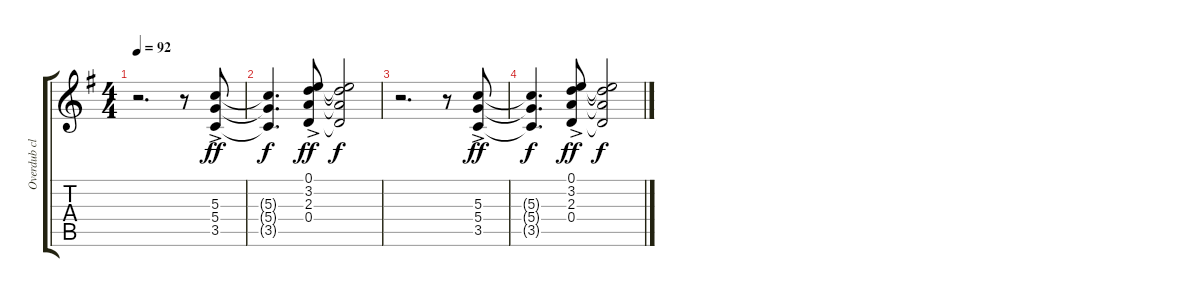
\track ("Overdub clean" "Overdub cl") {instrument electricguitarclean}
\staff {score tabs}
\tuning (E4 B3 G3 D3 A2 E2) {hide}
\ts (4 4)
\tempo 92
\clef g2
\ks eminor
r.2{d dy f} r.8 (5.3{ac} 5.4{ac} 3.5{ac}).8{dy ff} |
(5.3{t} 5.4{t} 3.5{t}).4{d dy f} (0.1{ac} 3.2{ac} 2.3{ac} 0.4{ac}).8{dy ff} (0.1{t} 3.2{t} 2.3{t} 0.4{t}).2{dy f} |
r.2{d} r.8 (5.3{ac} 5.4{ac} 3.5{ac}).8{dy ff} |
(5.3{t} 5.4{t} 3.5{t}).4{d dy f} (0.1{ac} 3.2{ac} 2.3{ac} 0.4{ac}).8{dy ff} (0.1{t} 3.2{t} 2.3{t} 0.4{t}).2{dy f}
